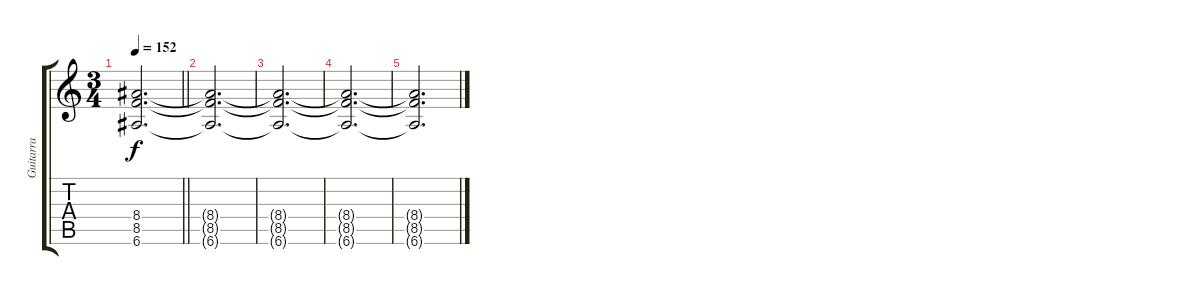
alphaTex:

\track ("Guitarra" "Guitarra") {instrument overdrivenguitar}
\staff {score tabs}
\tuning (E4 B3 G3 D3 A2 E2) {hide}
\ts (3 4)
\tempo 152
\clef g2
\barLineRight lightlight
\ks c
(8.4 8.5 6.6).2{d dy f} |
(8.4{t} 8.5{t} 6.6{t}).2{d} |
(8.4{t} 8.5{t} 6.6{t}).2{d} |
(8.4{t} 8.5{t} 6.6{t}).2{d} |
(8.4{t} 8.5{t} 6.6{t}).2{d}
